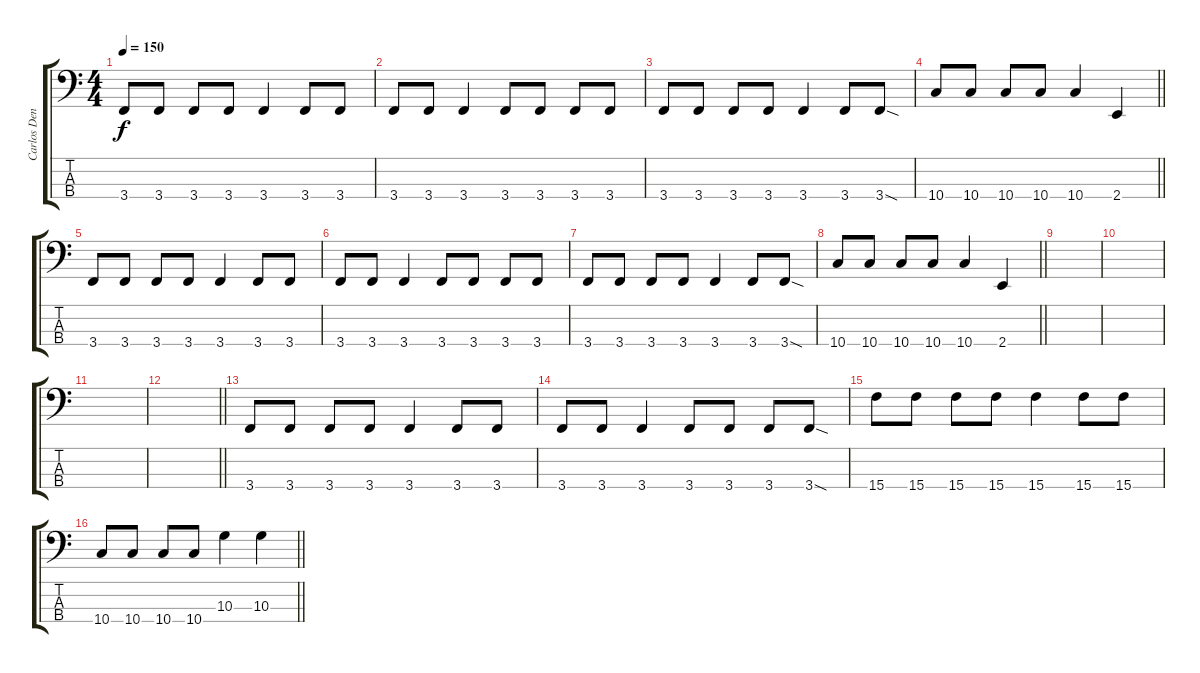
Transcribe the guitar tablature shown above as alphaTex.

\track ("Carlos Dengler" "Carlos Den") {instrument electricbasspick}
\staff {score tabs}
\tuning (G2 D2 A1 D1) {hide}
\ts (4 4)
\tempo 150
\clef f4
\ks c
3.4.8{dy f} 3.4.8 3.4.8 3.4.8 3.4.4 3.4.8 3.4.8 |
3.4.8 3.4.8 3.4.4 3.4.8 3.4.8 3.4.8 3.4.8 |
3.4.8 3.4.8 3.4.8 3.4.8 3.4.4 3.4.8 3.4{sod}.8 |
\barLineRight lightlight
10.4.8 10.4.8 10.4.8 10.4.8 10.4.4 2.4.4 |
3.4.8 3.4.8 3.4.8 3.4.8 3.4.4 3.4.8 3.4.8 |
3.4.8 3.4.8 3.4.4 3.4.8 3.4.8 3.4.8 3.4.8 |
3.4.8 3.4.8 3.4.8 3.4.8 3.4.4 3.4.8 3.4{sod}.8 |
\barLineRight lightlight
10.4.8 10.4.8 10.4.8 10.4.8 10.4.4 2.4.4 |
|
|
|
\barLineRight lightlight
|
3.4.8 3.4.8 3.4.8 3.4.8 3.4.4 3.4.8 3.4.8 |
3.4.8 3.4.8 3.4.4 3.4.8 3.4.8 3.4.8 3.4{sod}.8 |
15.4.8 15.4.8 15.4.8 15.4.8 15.4.4 15.4.8 15.4.8 |
\barLineRight lightlight
10.4.8 10.4.8 10.4.8 10.4.8 10.3.4 10.3.4
